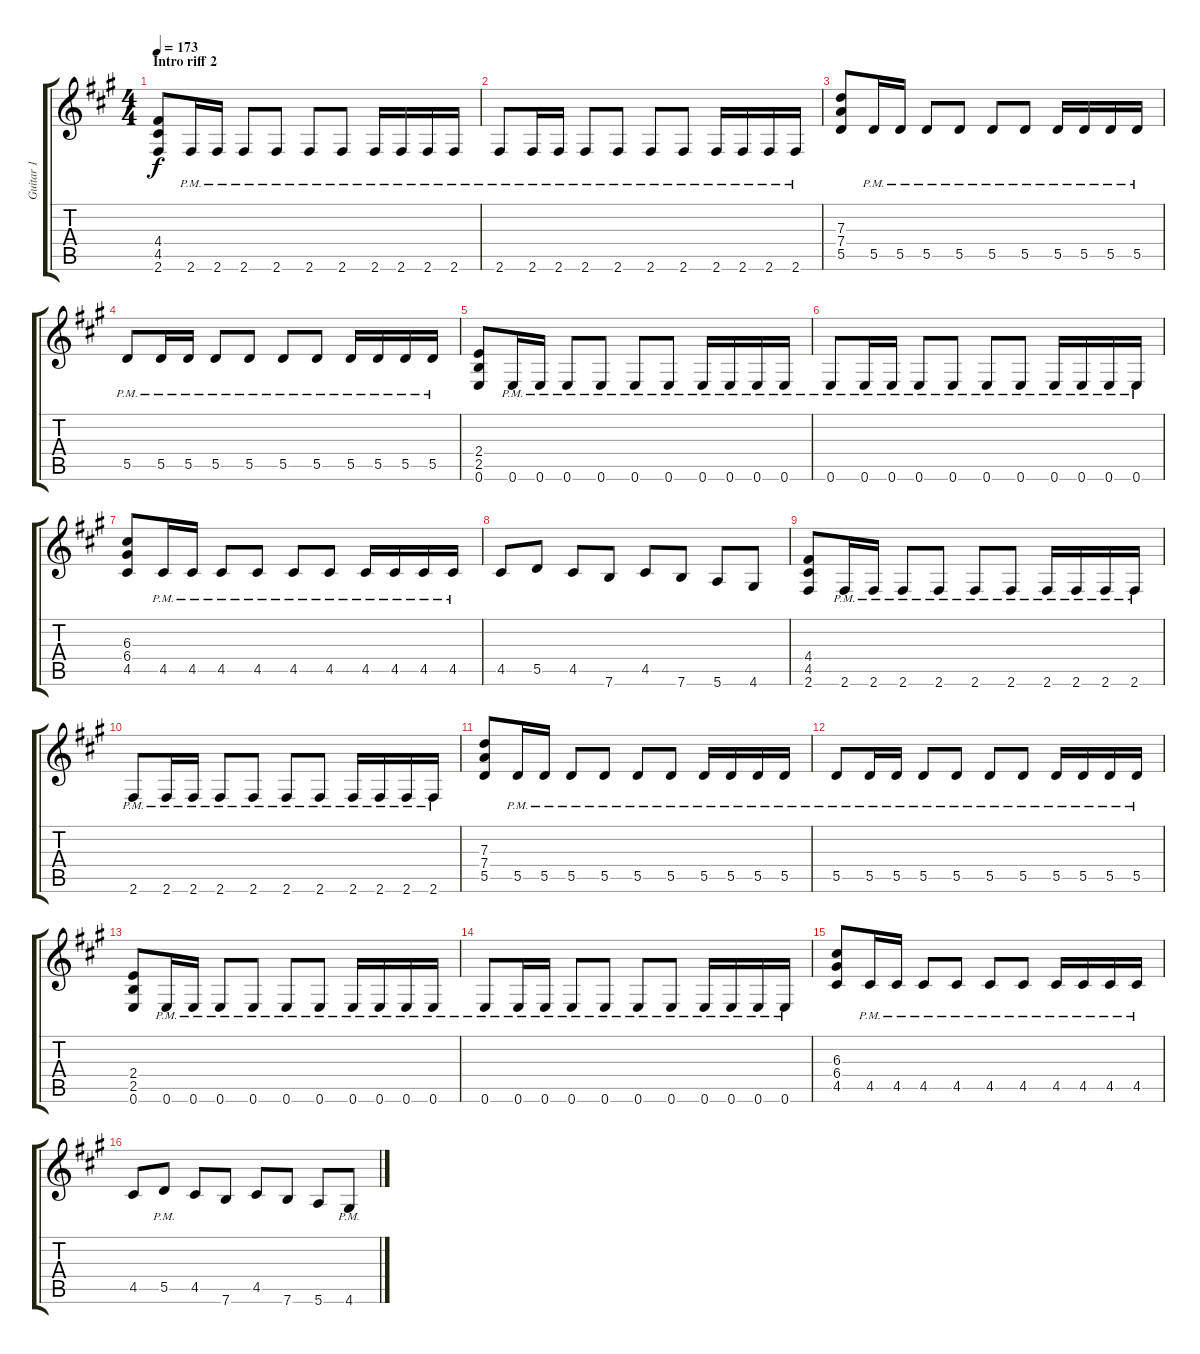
\track ("Guitar 1" "Guitar 1") {instrument overdrivenguitar}
\staff {score tabs}
\tuning (E4 B3 G3 D3 A2 E2) {hide}
\ts (4 4)
\section ("" "Intro riff 2")
\tempo 173
\clef g2
\ks f#minor
(4.4 4.5 2.6).8{dy f} 2.6{pm}.16 2.6{pm}.16 2.6{pm}.8 2.6{pm}.8 2.6{pm}.8 2.6{pm}.8 2.6{pm}.16 2.6{pm}.16 2.6{pm}.16 2.6{pm}.16 |
2.6{pm}.8 2.6{pm}.16 2.6{pm}.16 2.6{pm}.8 2.6{pm}.8 2.6{pm}.8 2.6{pm}.8 2.6{pm}.16 2.6{pm}.16 2.6{pm}.16 2.6{pm}.16 |
(7.3 7.4 5.5).8 5.5{pm}.16 5.5{pm}.16 5.5{pm}.8 5.5{pm}.8 5.5{pm}.8 5.5{pm}.8 5.5{pm}.16 5.5{pm}.16 5.5{pm}.16 5.5{pm}.16 |
5.5{pm}.8 5.5{pm}.16 5.5{pm}.16 5.5{pm}.8 5.5{pm}.8 5.5{pm}.8 5.5{pm}.8 5.5{pm}.16 5.5{pm}.16 5.5{pm}.16 5.5{pm}.16 |
(2.4 2.5 0.6).8 0.6{pm}.16 0.6{pm}.16 0.6{pm}.8 0.6{pm}.8 0.6{pm}.8 0.6{pm}.8 0.6{pm}.16 0.6{pm}.16 0.6{pm}.16 0.6{pm}.16 |
0.6{pm}.8 0.6{pm}.16 0.6{pm}.16 0.6{pm}.8 0.6{pm}.8 0.6{pm}.8 0.6{pm}.8 0.6{pm}.16 0.6{pm}.16 0.6{pm}.16 0.6{pm}.16 |
(6.3 6.4 4.5).8 4.5{pm}.16 4.5{pm}.16 4.5{pm}.8 4.5{pm}.8 4.5{pm}.8 4.5{pm}.8 4.5{pm}.16 4.5{pm}.16 4.5{pm}.16 4.5{pm}.16 |
4.5.8 5.5.8 4.5.8 7.6.8 4.5.8 7.6.8 5.6.8 4.6.8 |
(4.4 4.5 2.6).8 2.6{pm}.16 2.6{pm}.16 2.6{pm}.8 2.6{pm}.8 2.6{pm}.8 2.6{pm}.8 2.6{pm}.16 2.6{pm}.16 2.6{pm}.16 2.6{pm}.16 |
2.6{pm}.8 2.6{pm}.16 2.6{pm}.16 2.6{pm}.8 2.6{pm}.8 2.6{pm}.8 2.6{pm}.8 2.6{pm}.16 2.6{pm}.16 2.6{pm}.16 2.6{pm}.16 |
(7.3 7.4 5.5).8 5.5{pm}.16 5.5{pm}.16 5.5{pm}.8 5.5{pm}.8 5.5{pm}.8 5.5{pm}.8 5.5{pm}.16 5.5{pm}.16 5.5{pm}.16 5.5{pm}.16 |
5.5{pm}.8 5.5{pm}.16 5.5{pm}.16 5.5{pm}.8 5.5{pm}.8 5.5{pm}.8 5.5{pm}.8 5.5{pm}.16 5.5{pm}.16 5.5{pm}.16 5.5{pm}.16 |
(2.4 2.5 0.6).8 0.6{pm}.16 0.6{pm}.16 0.6{pm}.8 0.6{pm}.8 0.6{pm}.8 0.6{pm}.8 0.6{pm}.16 0.6{pm}.16 0.6{pm}.16 0.6{pm}.16 |
0.6{pm}.8 0.6{pm}.16 0.6{pm}.16 0.6{pm}.8 0.6{pm}.8 0.6{pm}.8 0.6{pm}.8 0.6{pm}.16 0.6{pm}.16 0.6{pm}.16 0.6{pm}.16 |
(6.3 6.4 4.5).8 4.5{pm}.16 4.5{pm}.16 4.5{pm}.8 4.5{pm}.8 4.5{pm}.8 4.5{pm}.8 4.5{pm}.16 4.5{pm}.16 4.5{pm}.16 4.5{pm}.16 |
4.5.8 5.5{pm}.8 4.5.8 7.6.8 4.5.8 7.6.8 5.6.8 4.6{pm}.8
